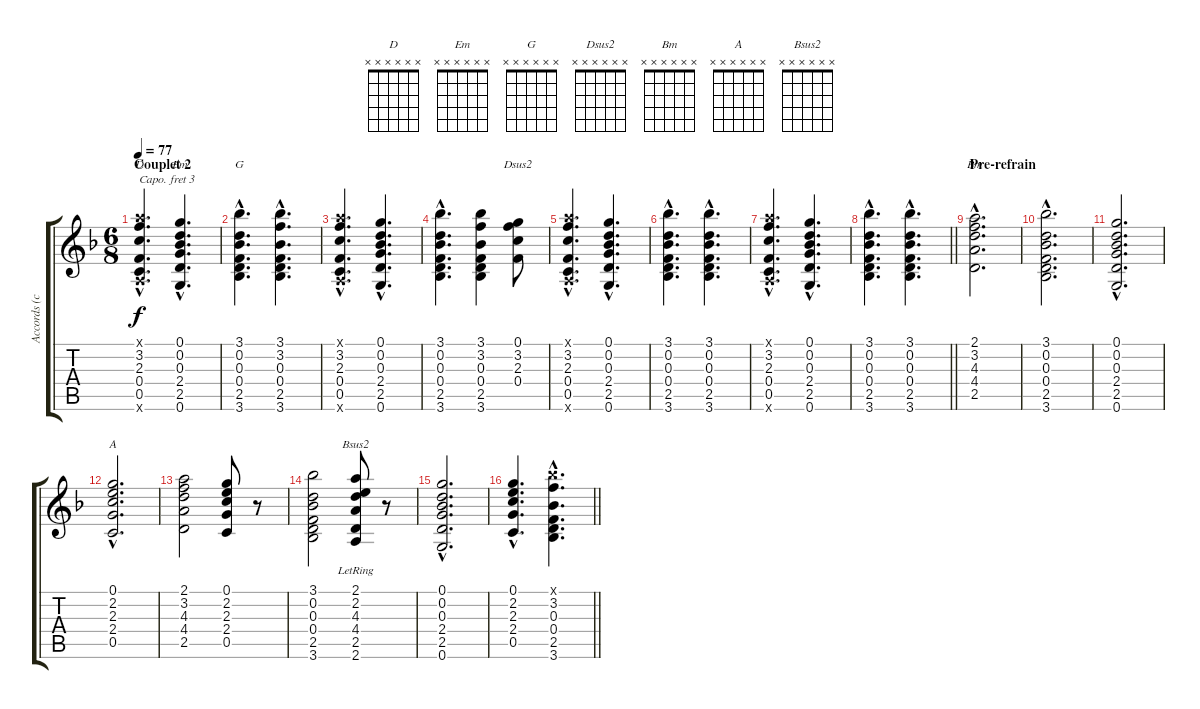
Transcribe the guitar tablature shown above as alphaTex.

\track ("Accords (capo 3)" "Accords (c") {instrument acousticguitarnylon}
\staff {score tabs}
\capo 3
\tuning (E4 B3 G3 D3 A2 E2) {hide}
\chord ("D" x x x x x x)
\chord ("Em" x x x x x x)
\chord ("G" x x x x x x)
\chord ("Dsus2" x x x x x x)
\chord ("Bm" x x x x x x)
\chord ("A" x x x x x x)
\chord ("Bsus2" x x x x x x)
\ts (6 8)
\section ("" "Couplet 2")
\tempo 77
\clef g2
\ks f
(2.1{hac x} 3.2{hac} 2.3{hac} 0.4{hac} 0.5{hac} 2.6{hac x}).4{d ch "D" dy f} (0.1{hac} 0.2{hac} 0.3{hac} 2.4{hac} 2.5{hac} 0.6{hac}).4{d ch "Em"} |
(3.1{hac} 0.2{hac} 0.3{hac} 0.4{hac} 2.5{hac} 3.6{hac}).4{d ch "G"} (3.1{hac} 3.2{hac} 0.3{hac} 0.4{hac} 2.5{hac} 3.6{hac}).4{d} |
(2.1{hac x} 3.2{hac} 2.3{hac} 0.4{hac} 0.5{hac} 2.6{hac x}).4{d} (0.1{hac} 0.2{hac} 0.3{hac} 2.4{hac} 2.5{hac} 0.6{hac}).4{d} |
(3.1{hac} 0.2{hac} 0.3{hac} 0.4{hac} 2.5{hac} 3.6{hac}).4{d} (3.1 3.2 0.3 0.4 2.5 3.6).4 (0.1 3.2 2.3 0.4).8{ch "Dsus2"} |
(2.1{hac x} 3.2{hac} 2.3{hac} 0.4{hac} 0.5{hac} 2.6{hac x}).4{d} (0.1{hac} 0.2{hac} 0.3{hac} 2.4{hac} 2.5{hac} 0.6{hac}).4{d} |
(3.1{hac} 0.2{hac} 0.3{hac} 0.4{hac} 2.5{hac} 3.6{hac}).4{d} (3.1{hac} 0.2{hac} 0.3{hac} 0.4{hac} 2.5{hac} 3.6{hac}).4{d} |
(2.1{hac x} 3.2{hac} 2.3{hac} 0.4{hac} 0.5{hac} 2.6{hac x}).4{d} (0.1{hac} 0.2{hac} 0.3{hac} 2.4{hac} 2.5{hac} 0.6{hac}).4{d} |
\barLineRight lightlight
(3.1{hac} 0.2{hac} 0.3{hac} 0.4{hac} 2.5{hac} 3.6{hac}).4{d} (3.1{hac} 0.2{hac} 0.3{hac} 0.4{hac} 2.5{hac} 3.6{hac}).4{d} |
\section ("" "Pre-refrain")
(2.1{hac} 3.2{hac} 4.3{hac} 4.4{hac} 2.5{hac}).2{d ch "Bm"} |
(3.1{hac} 0.2{hac} 0.3{hac} 0.4{hac} 2.5{hac} 3.6{hac}).2{d} |
(0.1{hac} 0.2{hac} 0.3{hac} 2.4{hac} 2.5{hac} 0.6{hac}).2{d} |
(0.1{hac} 2.2{hac} 2.3{hac} 2.4{hac} 0.5{hac}).2{d ch "A"} |
(2.1 3.2 4.3 4.4 2.5).2 (0.1 2.2 2.3 2.4 0.5).8 r.8 |
(3.1 0.2 0.3 0.4 2.5 3.6).2 (2.1{lr} 2.2{lr} 4.3{lr} 4.4{lr} 2.5{lr} 2.6{lr}).8{ch "Bsus2"} r.8 |
(0.1{hac} 0.2{hac} 0.3{hac} 2.4{hac} 2.5{hac} 0.6{hac}).2{d} |
\barLineRight lightlight
(0.1{hac} 2.2{hac} 2.3{hac} 2.4{hac} 0.5{hac}).4{d} (3.1{hac x} 3.2{hac} 0.3{hac} 0.4{hac} 2.5{hac} 3.6{hac}).4{d}
